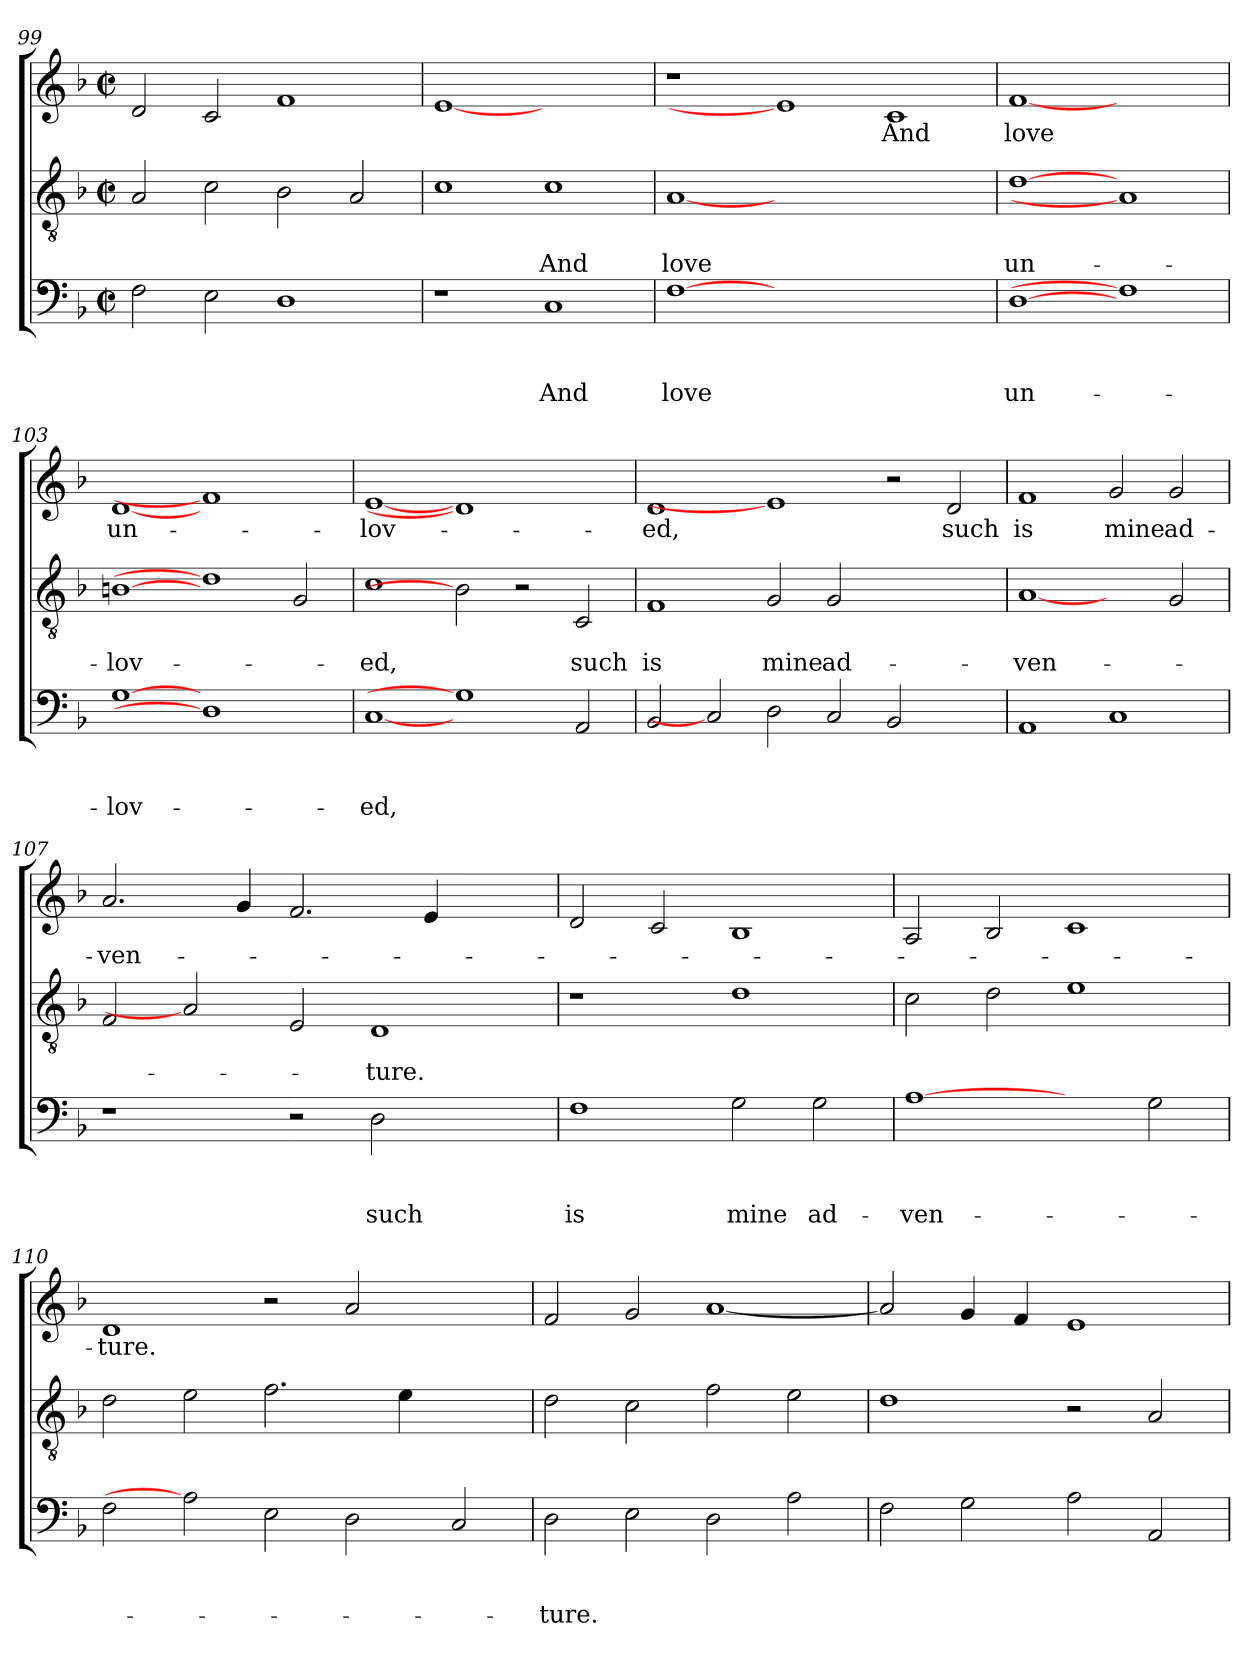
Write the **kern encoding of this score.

**kern	**text	**text	**text	**kern	**text	**text	**kern	**text
*part3	*part3	*part3	*part3	*part2	*part2	*part2	*part1	*part1
*staff3	*staff3	*staff3	*staff3	*staff2	*staff2	*staff2	*staff1	*staff1
*clefF4	*	*	*	*clefGv2	*	*	*clefG2	*
*k[b-]	*	*	*	*k[b-]	*	*	*k[b-]	*
*F:	*	*	*	*F:	*	*	*F:	*
*M2/2	*	*	*	*M2/2	*	*	*M2/2	*
*met(c|)	*	*	*	*met(c|)	*	*	*met(c|)	*
=99	=99	=99	=99	=99	=99	=99	=99	=99
2F\	.	.	.	2A/	.	.	2d/	.
2E\	.	.	.	2c\	.	.	2c/	.
1D	.	.	.	2B-\	.	.	1f	.
.	.	.	.	2A/	.	.	.	.
=100	=100	=100	=100	=100	=100	=100	=100	=100
1r	.	.	.	1c	.	.	[1e	.
1C	.	.	And	1c	.	And	1ryy	.
=101	=101	=101	=101	=101	=101	=101	=101	=101
[1F	.	.	love	[1A	.	love	1r	.
0ryy	.	.	.	0ryy	.	.	1e]	.
.	.	.	.	.	.	.	1c	And
=102	=102	=102	=102	=102	=102	=102	=102	=102
[1D	.	.	un-	[1d	.	un-	[1f	love
1F]	.	.	.	1A]	.	.	1ryy	.
!!LO:LB:g=z
=103	=103	=103	=103	=103	=103	=103	=103	=103
[1G	.	.	-lov-	[1Bn	.	-lov-	[1d	un-
1D]	.	.	.	1d]	.	.	1f]	.
2ryy	.	.	.	2G/	.	.	2ryy	.
=104	=104	=104	=104	=104	=104	=104	=104	=104
[1C	.	.	-ed,	1c	.	-ed,	[1e	-lov-
1G]	.	.	.	2B]	.	.	1d]	.
.	.	.	.	2r	.	.	.	.
2AA/	.	.	.	2C/	.	such	2ryy	.
=105	=105	=105	=105	=105	=105	=105	=105	=105
2BB-/	.	.	.	1F	.	is	1d	-ed,
2C]	.	.	.	.	.	.	.	.
2D\	.	.	.	2G/	.	mine	1e]	.
2C/	.	.	.	2G/	.	ad-	.	.
2BB-/	.	.	.	1ryy	.	.	2r	.
2ryy	.	.	.	.	.	.	2d/	such
=106	=106	=106	=106	=106	=106	=106	=106	=106
1AA	.	.	.	[1A	.	-ven-	1f	is
1C	.	.	.	2ryy	.	.	2g/	mine
.	.	.	.	2G/	.	.	2g/	ad-
=107	=107	=107	=107	=107	=107	=107	=107	=107
1r	.	.	.	2F/	.	.	2.a/	-ven-
.	.	.	.	2A]	.	.	.	.
.	.	.	.	.	.	.	4g/	.
2r	.	.	.	2E/	.	.	2.f/	.
2D\	.	.	such	1D	.	-ture.	.	.
.	.	.	.	.	.	.	4e/	.
2ryy	.	.	.	.	.	.	2ryy	.
=108	=108	=108	=108	=108	=108	=108	=108	=108
1F	.	.	is	1r	.	.	2d/	.
.	.	.	.	.	.	.	2c/	.
2G\	.	.	mine	1d	.	.	1B-	.
2G\	.	.	ad-	.	.	.	.	.
=109	=109	=109	=109	=109	=109	=109	=109	=109
[1A	.	.	-ven-	2c\	.	.	2A/	.
.	.	.	.	2d\	.	.	2B-/	.
2ryy	.	.	.	1e	.	.	1c	.
2G\	.	.	.	.	.	.	.	.
!!LO:LB:g=z
=110	=110	=110	=110	=110	=110	=110	=110	=110
2F\	.	.	.	2d\	.	.	1d	-ture.
2A]	.	.	.	2e\	.	.	.	.
2E\	.	.	.	2.f\	.	.	2r	.
2D\	.	.	.	.	.	.	2a/	.
.	.	.	.	4e\	.	.	.	.
2C/	.	.	.	2ryy	.	.	2ryy	.
=111	=111	=111	=111	=111	=111	=111	=111	=111
2D\	.	.	-ture.	2d\	.	.	2f/	.
2E\	.	.	.	2c\	.	.	2g/	.
2D\	.	.	.	2f\	.	.	[1a	.
2A\	.	.	.	2e\	.	.	.	.
=112	=112	=112	=112	=112	=112	=112	=112	=112
2F\	.	.	.	1d	.	.	2a/]	.
2G\	.	.	.	.	.	.	4g/	.
.	.	.	.	.	.	.	4f/	.
2A\	.	.	.	2r	.	.	1e	.
2AA/	.	.	.	2A/	.	.	.	.
=	=	=	=	=	=	=	=	=
*-	*-	*-	*-	*-	*-	*-	*-	*-
